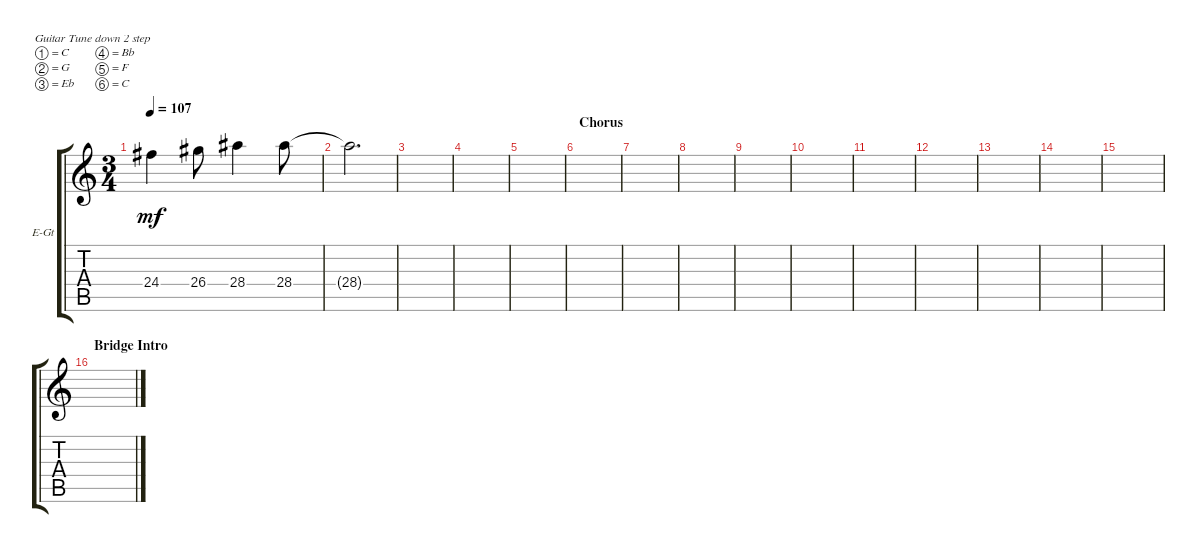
\defaultSystemsLayout 4
\bracketExtendMode groupsimilarinstruments
\firstSystemTrackNameOrientation horizontal
\otherSystemsTrackNameOrientation horizontal
\track ("Clean Guitar" "E-Gt") {instrument acousticgrandpiano}
\staff {score tabs}
\tuning (C4 G3 Eb3 Bb2 F2 C2)
\displaytranspose 8
\ts (3 4)
\tempo 107
\clef g2
\scale
0.333333
\ks c
24.4{t}.4{dy mf} 26.4.8 28.4.4 28.4.8 |
\scale
0.333333 28.4{t}.2{d} |
\scale
0.333333 |
\scale
0.333333 |
\scale
0.333333 |
\section ("" "Chorus")
\scale
0.333333 |
\scale
0.333333 |
\scale
0.333333 |
\scale
0.333333 |
\scale
0.333333 |
\scale
0.333333 |
\scale
0.333333 |
\scale
0.333333 |
\scale
0.333333 |
\scale
0.333333 |
\section ("" "Bridge Intro")
\scale
0.333333
